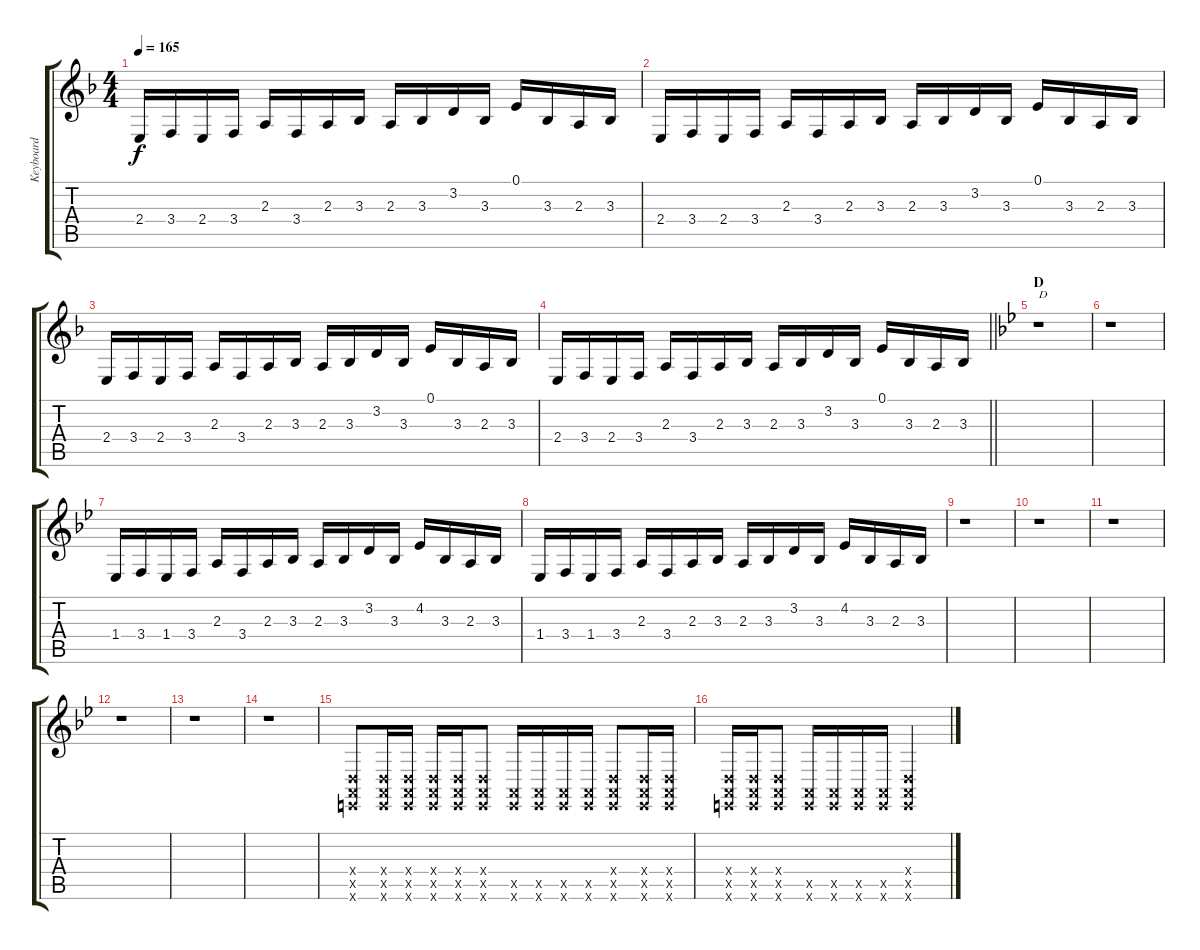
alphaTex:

\track ("Keyboard" "Keyboard") {instrument pad6metallic}
\staff {score tabs}
\tuning (E4 B3 G3 D3 A2 E2) {hide}
\ts (4 4)
\tempo 165
\clef g2
\ks f
2.4.16{dy f} 3.4.16 2.4.16 3.4.16 2.3.16 3.4.16 2.3.16 3.3.16 2.3.16 3.3.16 3.2.16 3.3.16 0.1.16 3.3.16 2.3.16 3.3.16 |
2.4.16 3.4.16 2.4.16 3.4.16 2.3.16 3.4.16 2.3.16 3.3.16 2.3.16 3.3.16 3.2.16 3.3.16 0.1.16 3.3.16 2.3.16 3.3.16 |
2.4.16 3.4.16 2.4.16 3.4.16 2.3.16 3.4.16 2.3.16 3.3.16 2.3.16 3.3.16 3.2.16 3.3.16 0.1.16 3.3.16 2.3.16 3.3.16 |
\barLineRight lightlight
2.4.16 3.4.16 2.4.16 3.4.16 2.3.16 3.4.16 2.3.16 3.3.16 2.3.16 3.3.16 3.2.16 3.3.16 0.1.16 3.3.16 2.3.16 3.3.16 |
\section ("" "D")
\ks bb
r.1{txt "D"} |
r.1 |
1.4.16 3.4.16 1.4.16 3.4.16 2.3.16 3.4.16 2.3.16 3.3.16 2.3.16 3.3.16 3.2.16 3.3.16 4.2.16 3.3.16 2.3.16 3.3.16 |
1.4.16 3.4.16 1.4.16 3.4.16 2.3.16 3.4.16 2.3.16 3.3.16 2.3.16 3.3.16 3.2.16 3.3.16 4.2.16 3.3.16 2.3.16 3.3.16 |
r.1 |
r.1 |
r.1 |
r.1 |
r.1 |
r.1 |
(0.4{x} 0.5{x} 0.6{x}).8 (0.4{x} 0.5{x} 0.6{x}).16 (0.4{x} 0.5{x} 0.6{x}).16 (0.4{x} 0.5{x} 0.6{x}).16 (0.4{x} 0.5{x} 0.6{x}).16 (0.4{x} 0.5{x} 0.6{x}).8 (0.5{x} 0.6{x}).16 (0.5{x} 0.6{x}).16 (0.5{x} 0.6{x}).16 (0.5{x} 0.6{x}).16 (0.4{x} 0.5{x} 0.6{x}).8 (0.4{x} 0.5{x} 0.6{x}).16 (0.4{x} 0.5{x} 0.6{x}).16 |
(0.4{x} 0.5{x} 0.6{x}).16 (0.4{x} 0.5{x} 0.6{x}).16 (0.4{x} 0.5{x} 0.6{x}).8 (0.5{x} 0.6{x}).16 (0.5{x} 0.6{x}).16 (0.5{x} 0.6{x}).16 (0.5{x} 0.6{x}).16 (0.4{x} 0.5{x} 0.6{x}).2
